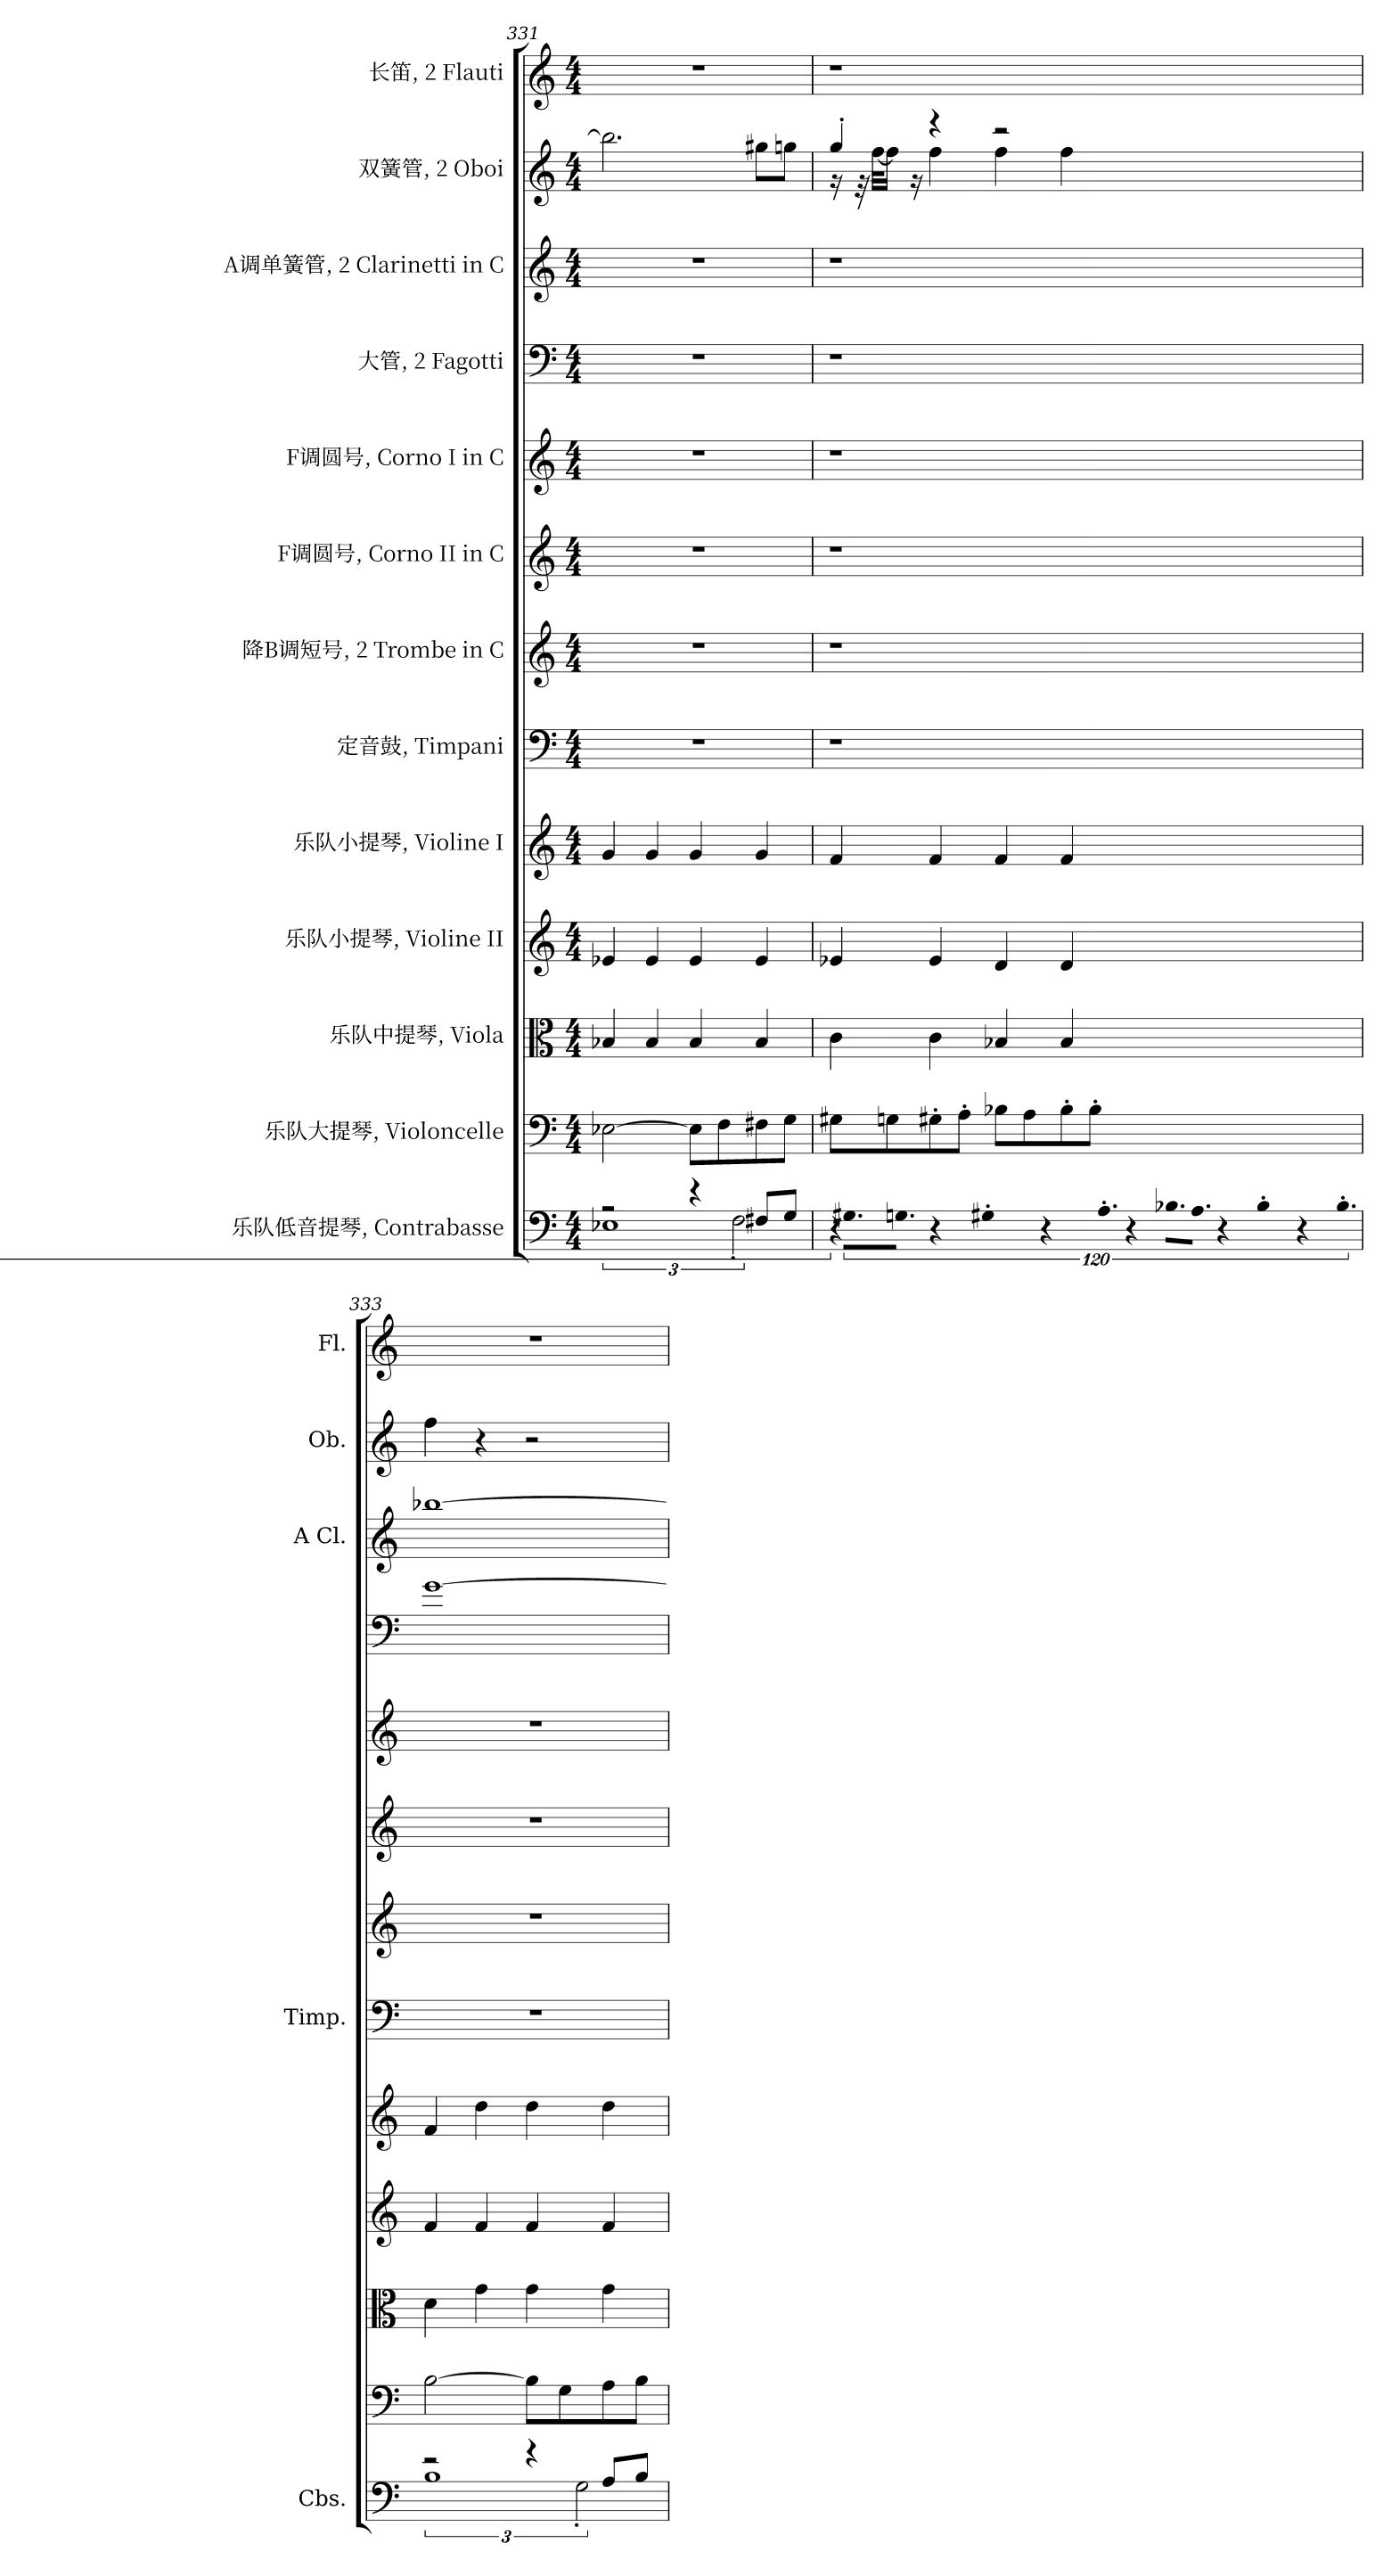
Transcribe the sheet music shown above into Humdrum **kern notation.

**kern	**kern	**kern	**kern	**kern	**kern	**kern	**kern	**kern	**kern	**kern	**kern	**kern
*part13	*part12	*part11	*part10	*part9	*part8	*part7	*part6	*part5	*part4	*part3	*part2	*part1
*staff13	*staff12	*staff11	*staff10	*staff9	*staff8	*staff7	*staff6	*staff5	*staff4	*staff3	*staff2	*staff1
*I"乐队低音提琴, Contrabasse	*I"乐队大提琴, Violoncelle	*I"乐队中提琴, Viola	*I"乐队小提琴, Violine II	*I"乐队小提琴, Violine I	*I"定音鼓, Timpani	*I"降B调短号, 2 Trombe in C	*I"F调圆号, Corno II in C	*I"F调圆号, Corno I in C	*I"大管, 2 Fagotti	*I"A调单簧管, 2 Clarinetti in C	*I"双簧管, 2 Oboi	*I"长笛, 2 Flauti
*I'Cbs.	*	*	*	*	*I'Timp.	*	*	*	*	*I'A Cl.	*I'Ob.	*I'Fl.
*clefF4	*clefF4	*clefC3	*clefG2	*clefG2	*clefF4	*clefG2	*clefG2	*clefG2	*clefF4	*clefG2	*clefG2	*clefG2
*ITrd7c12	*	*	*	*	*	*ITrd1c2	*ITrd4c7	*ITrd4c7	*	*ITrd2c3	*	*
*k[]	*k[]	*k[]	*k[]	*k[]	*k[]	*k[b-e-]	*k[b-]	*k[b-]	*k[]	*k[f#c#g#]	*k[]	*k[]
*M4/4	*M4/4	*M4/4	*M4/4	*M4/4	*M4/4	*M4/4	*M4/4	*M4/4	*M4/4	*M4/4	*M4/4	*M4/4
*MM193	*MM193	*MM193	*MM193	*MM193	*MM193	*MM193	*MM193	*MM193	*MM193	*MM193	*MM193	*MM193
=331	=331	=331	=331	=331	=331	=331	=331	=331	=331	=331	=331	=331
*^	*	*	*	*	*	*	*	*	*	*	*	*
2r	3%2EE-X	[2E-X\	4B-X/	4e-X/	4g/	1r	1r	1r	1r	1r	1r	2.bb-\]	1r
.	.	.	4B-/	4e-/	4g/	.	.	.	.	.	.	.	.
4r	.	8E-\L]	4B-/	4e-/	4g/	.	.	.	.	.	.	.	.
.	.	8F\	.	.	.	.	.	.	.	.	.	.	.
.	3FF'\	.	.	.	.	.	.	.	.	.	.	.	.
8FF#X/L	.	8F#X\	4B-/	4e-/	4g/	.	.	.	.	.	.	8gg#X\L	.
8GG/J	.	8G\J	.	.	.	.	.	.	.	.	.	8ggn\J	.
*v	*v	*	*	*	*	*	*	*	*	*	*	*	*
!!LO:PB:g=z
=332	=332	=332	=332	=332	=332	=332	=332	=332	=332	=332	=332	=332
*	*	*	*	*	*	*	*	*	*	*	*	*MM193
!LO:N:vis=32	!	!	!	!	!	!	!	!	!	!	!	!
*	*	*	*	*	*	*	*	*	*	*	*^	*
640%23r	8G#X\L	4c\	4e-X/	4f/	1r	1r	1r	1r	1r	1r	4gg'/	16r	1r
!LO:N:vis=16.	!	!	!	!	!	!	!	!	!	!	!	!	!
960%103GG#X\LL	.	.	.	.	.	.	.	.	.	.	.	.	.
.	.	.	.	.	.	.	.	.	.	.	.	32r	.
.	.	.	.	.	.	.	.	.	.	.	.	[32ff\KLL	.
.	8Gn\	.	.	.	.	.	.	.	.	.	.	16ff\JJ]	.
!LO:N:vis=16.	!	!	!	!	!	!	!	!	!	!	!	!	!
960%103GGn\JJ	.	.	.	.	.	.	.	.	.	.	.	.	.
.	.	.	.	.	.	.	.	.	.	.	.	16r	.
.	8G#X'\	4c\	4e-/	4f/	.	.	.	.	.	.	4r	4ff\	.
!LO:N:vis=32	!	!	!	!	!	!	!	!	!	!	!	!	!
640%23r	.	.	.	.	.	.	.	.	.	.	.	.	.
!LO:N:vis=16	!	!	!	!	!	!	!	!	!	!	!	!	!
1920%137GG#X'\	.	.	.	.	.	.	.	.	.	.	.	.	.
!LO:N:vis=32	!	!	!	!	!	!	!	!	!	!	!	!	!
640%23r	.	.	.	.	.	.	.	.	.	.	.	.	.
.	8A'\J	.	.	.	.	.	.	.	.	.	.	.	.
!LO:N:vis=16.	!	!	!	!	!	!	!	!	!	!	!	!	!
960%103AA'\	.	.	.	.	.	.	.	.	.	.	.	.	.
.	8B-X\L	4B-X/	4d/	4f/	.	.	.	.	.	.	2r	4ff\	.
!LO:N:vis=32	!	!	!	!	!	!	!	!	!	!	!	!	!
640%23r	.	.	.	.	.	.	.	.	.	.	.	.	.
!LO:N:vis=16.	!	!	!	!	!	!	!	!	!	!	!	!	!
960%103BB-X\LL	.	.	.	.	.	.	.	.	.	.	.	.	.
.	8A\	.	.	.	.	.	.	.	.	.	.	.	.
!LO:N:vis=16.	!	!	!	!	!	!	!	!	!	!	!	!	!
960%103AA\JJ	.	.	.	.	.	.	.	.	.	.	.	.	.
.	8B-'\	4B-/	4d/	4f/	.	.	.	.	.	.	.	4ff\	.
!LO:N:vis=32	!	!	!	!	!	!	!	!	!	!	!	!	!
640%23r	.	.	.	.	.	.	.	.	.	.	.	.	.
!LO:N:vis=16	!	!	!	!	!	!	!	!	!	!	!	!	!
1920%137BB-'\	.	.	.	.	.	.	.	.	.	.	.	.	.
!LO:N:vis=32	!	!	!	!	!	!	!	!	!	!	!	!	!
640%23r	.	.	.	.	.	.	.	.	.	.	.	.	.
.	8B-'\J	.	.	.	.	.	.	.	.	.	.	.	.
!LO:N:vis=16.	!	!	!	!	!	!	!	!	!	!	!	!	!
960%103BB-'\	.	.	.	.	.	.	.	.	.	.	.	.	.
.	480ryy	480ryy	480ryy	480ryy	480ryy	480ryy	480ryy	480ryy	480ryy	480ryy	480ryy	480ryy	480ryy
*	*	*	*	*	*	*	*	*	*	*	*v	*v	*
=333	=333	=333	=333	=333	=333	=333	=333	=333	=333	=333	=333	=333
*	*	*	*	*	*	*	*	*	*	*	*	*MM190
*^	*	*	*	*	*	*	*	*	*	*	*	*
2r	3%2BB	[2B\	4d\	4f/	4f/	1r	1r	1r	1r	[1g	[1ggn	4ff\	1r
.	.	.	4g\	4f/	4dd\	.	.	.	.	.	.	4r	.
4r	.	8B\L]	4g\	4f/	4dd\	.	.	.	.	.	.	2r	.
.	.	8G\	.	.	.	.	.	.	.	.	.	.	.
.	3GG'\	.	.	.	.	.	.	.	.	.	.	.	.
8AA/L	.	8A\	4g\	4f/	4dd\	.	.	.	.	.	.	.	.
8BB/J	.	8B\J	.	.	.	.	.	.	.	.	.	.	.
*v	*v	*	*	*	*	*	*	*	*	*	*	*	*
=	=	=	=	=	=	=	=	=	=	=	=	=
*-	*-	*-	*-	*-	*-	*-	*-	*-	*-	*-	*-	*-
